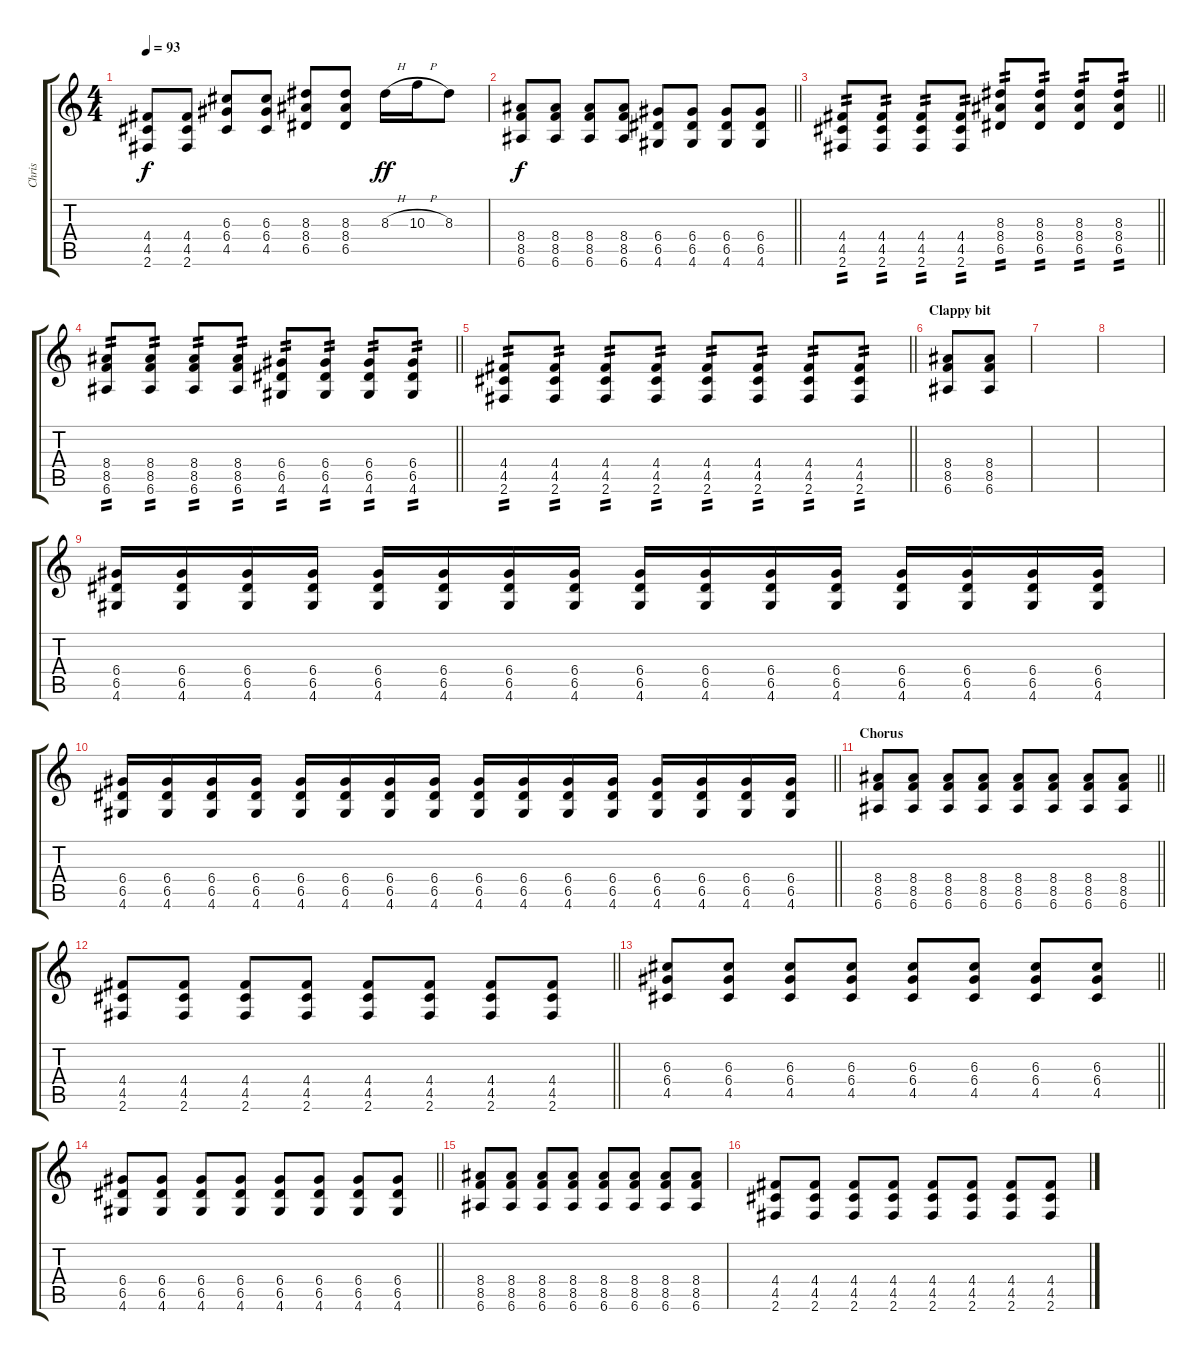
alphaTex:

\track ("Chris " "Chris ") {instrument distortionguitar}
\staff {score tabs}
\tuning (E4 B3 G3 D3 A2 E2) {hide}
\ts (4 4)
\tempo 93
\clef g2
\ks c
(4.4 4.5 2.6).8{dy f} (4.4 4.5 2.6).8 (6.3 6.4 4.5).8 (6.3 6.4 4.5).8 (8.3 8.4 6.5).8 (8.3 8.4 6.5).8 8.3{h}.16{dy ff} 10.3{h}.16 8.3.8 |
\barLineRight lightlight
(8.4 8.5 6.6).8{dy f} (8.4 8.5 6.6).8 (8.4 8.5 6.6).8 (8.4 8.5 6.6).8 (6.4 6.5 4.6).8 (6.4 6.5 4.6).8 (6.4 6.5 4.6).8 (6.4 6.5 4.6).8 |
\barLineRight lightlight
(4.4 4.5 2.6).8{tp 2} (4.4 4.5 2.6).8{tp 2} (4.4 4.5 2.6).8{tp 2} (4.4 4.5 2.6).8{tp 2} (8.3 8.4 6.5).8{tp 2} (8.3 8.4 6.5).8{tp 2} (8.3 8.4 6.5).8{tp 2} (8.3 8.4 6.5).8{tp 2} |
\barLineRight lightlight
(8.4 8.5 6.6).8{tp 2} (8.4 8.5 6.6).8{tp 2} (8.4 8.5 6.6).8{tp 2} (8.4 8.5 6.6).8{tp 2} (6.4 6.5 4.6).8{tp 2} (6.4 6.5 4.6).8{tp 2} (6.4 6.5 4.6).8{tp 2} (6.4 6.5 4.6).8{tp 2} |
\barLineRight lightlight
(4.4 4.5 2.6).8{tp 2} (4.4 4.5 2.6).8{tp 2} (4.4 4.5 2.6).8{tp 2} (4.4 4.5 2.6).8{tp 2} (4.4 4.5 2.6).8{tp 2} (4.4 4.5 2.6).8{tp 2} (4.4 4.5 2.6).8{tp 2} (4.4 4.5 2.6).8{tp 2} |
\section ("" "Clappy bit")
(8.4 8.5 6.6).8 (8.4 8.5 6.6).8 |
|
|
(6.4 6.5 4.6).16 (6.4 6.5 4.6).16 (6.4 6.5 4.6).16 (6.4 6.5 4.6).16 (6.4 6.5 4.6).16 (6.4 6.5 4.6).16 (6.4 6.5 4.6).16 (6.4 6.5 4.6).16 (6.4 6.5 4.6).16 (6.4 6.5 4.6).16 (6.4 6.5 4.6).16 (6.4 6.5 4.6).16 (6.4 6.5 4.6).16 (6.4 6.5 4.6).16 (6.4 6.5 4.6).16 (6.4 6.5 4.6).16 |
\barLineRight lightlight
(6.4 6.5 4.6).16 (6.4 6.5 4.6).16 (6.4 6.5 4.6).16 (6.4 6.5 4.6).16 (6.4 6.5 4.6).16 (6.4 6.5 4.6).16 (6.4 6.5 4.6).16 (6.4 6.5 4.6).16 (6.4 6.5 4.6).16 (6.4 6.5 4.6).16 (6.4 6.5 4.6).16 (6.4 6.5 4.6).16 (6.4 6.5 4.6).16 (6.4 6.5 4.6).16 (6.4 6.5 4.6).16 (6.4 6.5 4.6).16 |
\section ("" "Chorus")
\barLineRight lightlight
(8.4 8.5 6.6).8 (8.4 8.5 6.6).8 (8.4 8.5 6.6).8 (8.4 8.5 6.6).8 (8.4 8.5 6.6).8 (8.4 8.5 6.6).8 (8.4 8.5 6.6).8 (8.4 8.5 6.6).8 |
\barLineRight lightlight
(4.4 4.5 2.6).8 (4.4 4.5 2.6).8 (4.4 4.5 2.6).8 (4.4 4.5 2.6).8 (4.4 4.5 2.6).8 (4.4 4.5 2.6).8 (4.4 4.5 2.6).8 (4.4 4.5 2.6).8 |
\barLineRight lightlight
(6.3 6.4 4.5).8 (6.3 6.4 4.5).8 (6.3 6.4 4.5).8 (6.3 6.4 4.5).8 (6.3 6.4 4.5).8 (6.3 6.4 4.5).8 (6.3 6.4 4.5).8 (6.3 6.4 4.5).8 |
\barLineRight lightlight
(6.4 6.5 4.6).8 (6.4 6.5 4.6).8 (6.4 6.5 4.6).8 (6.4 6.5 4.6).8 (6.4 6.5 4.6).8 (6.4 6.5 4.6).8 (6.4 6.5 4.6).8 (6.4 6.5 4.6).8 |
(8.4 8.5 6.6).8 (8.4 8.5 6.6).8 (8.4 8.5 6.6).8 (8.4 8.5 6.6).8 (8.4 8.5 6.6).8 (8.4 8.5 6.6).8 (8.4 8.5 6.6).8 (8.4 8.5 6.6).8 |
(4.4 4.5 2.6).8 (4.4 4.5 2.6).8 (4.4 4.5 2.6).8 (4.4 4.5 2.6).8 (4.4 4.5 2.6).8 (4.4 4.5 2.6).8 (4.4 4.5 2.6).8 (4.4 4.5 2.6).8
